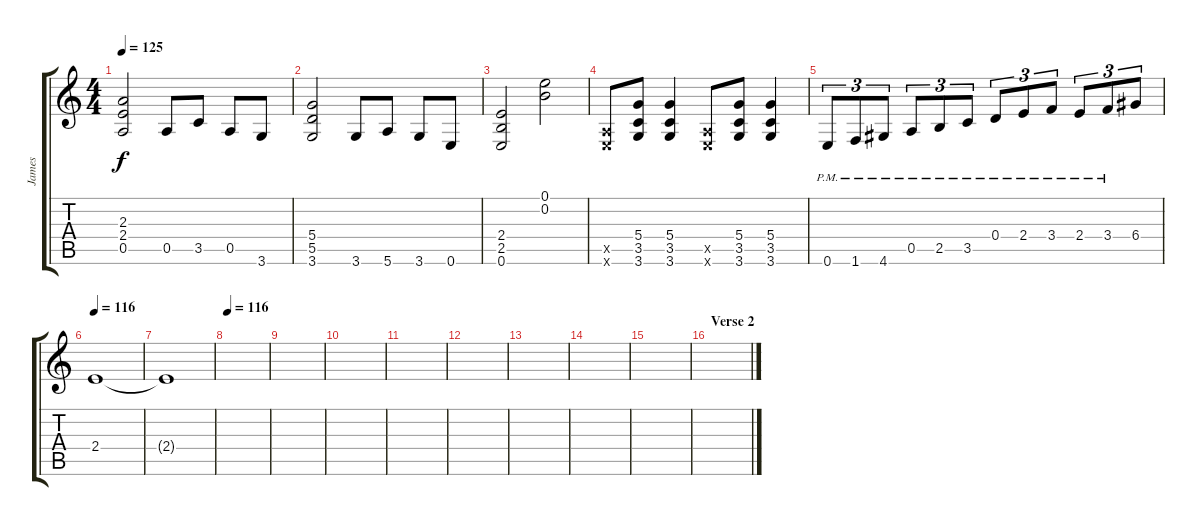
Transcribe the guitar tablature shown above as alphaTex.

\track ("James" "James") {instrument distortionguitar}
\staff {score tabs}
\tuning (E4 B3 G3 D3 A2 E2) {hide}
\ts (4 4)
\tempo 125
\clef g2
\ks c
(2.3 2.4 0.5).2{dy f} 0.5.8 3.5.8 0.5.8 3.6.8 |
(5.4 5.5 3.6).2 3.6.8 5.6.8 3.6.8 0.6.8 |
(2.4 2.5 0.6).2 (0.1 0.2).2 |
(0.5{x} 0.6{x}).8 (5.4 3.5 3.6).8 (5.4 3.5 3.6).4 (0.5{x} 0.6{x}).8 (5.4 3.5 3.6).8 (5.4 3.5 3.6).4 |
0.6{pm}.8{tu (3 2)} 1.6{pm}.8{tu (3 2)} 4.6{pm}.8{tu (3 2)} 0.5{pm}.8{tu (3 2)} 2.5{pm}.8{tu (3 2)} 3.5{pm}.8{tu (3 2)} 0.4{pm}.8{tu (3 2)} 2.4{pm}.8{tu (3 2)} 3.4{pm}.8{tu (3 2)} 2.4{pm}.8{tu (3 2)} 3.4{pm}.8{tu (3 2)} 6.4.8{tu (3 2)} |
\tempo 116
2.4.1 |
2.4{t}.1 |
\tempo 116
|
|
|
|
|
|
|
|
\section ("" "Verse 2")
